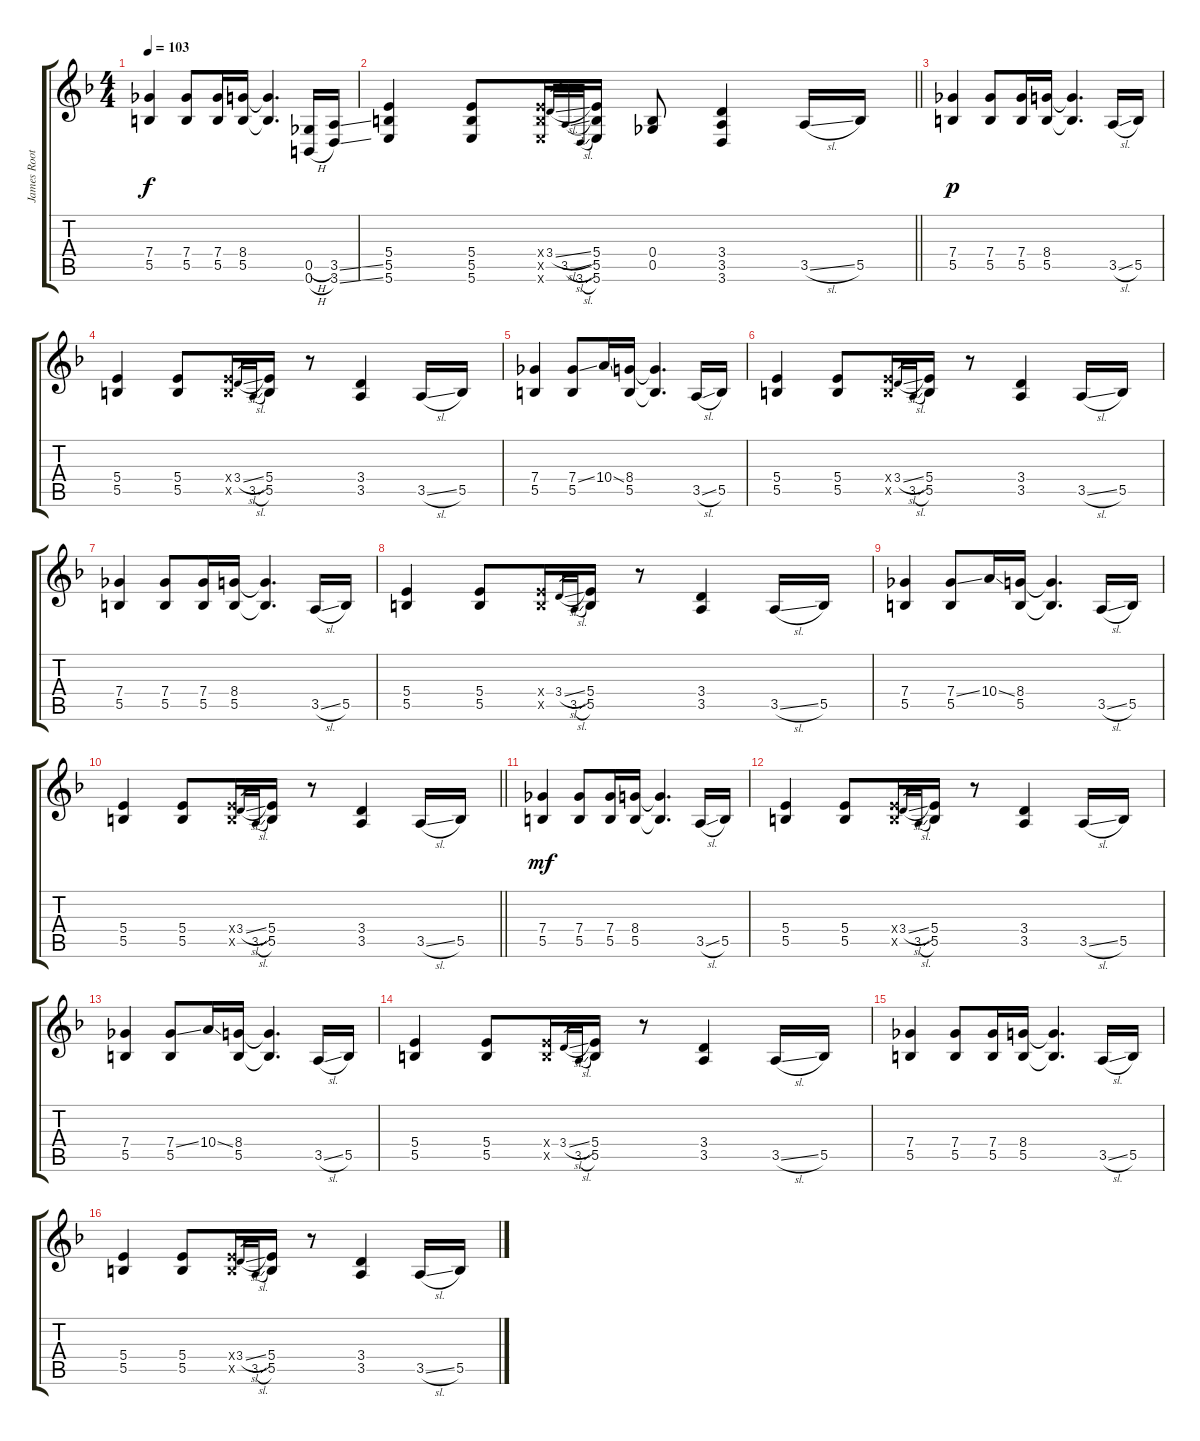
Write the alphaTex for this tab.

\track ("James Root 1" "James Root") {instrument distortionguitar}
\staff {score tabs}
\tuning (Db4 Ab3 E3 B2 Gb2 B1) {hide}
\ts (4 4)
\tempo 103
\clef g2
\ks f
(7.4 5.5).4{dy f} (7.4 5.5).8 (7.4 5.5).16 (8.4 5.5).16 (8.4{t} 5.5{t}).4{d} (0.5{h} 0.6{h}).16 (3.5{ss} 3.6{ss}).16 |
\barLineRight lightlight
(5.4 5.5 5.6).4 (5.4 5.5 5.6).8 (5.4{x} 5.5{x} 5.6{x}).16 3.4{sl}.32{gr} 3.5{sl}.32{gr} 3.6{sl}.32{gr} (5.4 5.5 5.6).16 (0.4 0.5).8 (3.4 3.5 3.6).4 3.5{sl}.16 5.5.16 |
(7.4 5.5).4{dy p} (7.4 5.5).8 (7.4 5.5).16 (8.4 5.5).16 (8.4{t} 5.5{t}).4{d} 3.5{sl}.16 5.5.16 |
(5.4 5.5).4 (5.4 5.5).8 (5.4{x} 5.5{x}).16 3.4{sl}.16{gr} 3.5{sl}.16{gr} (5.4 5.5).16 r.8 (3.4 3.5).4 3.5{sl}.16 5.5.16 |
(7.4 5.5).4 (7.4{ss} 5.5).8 10.4{ss}.16 (8.4 5.5).16 (8.4{t} 5.5{t}).4{d} 3.5{sl}.16 5.5.16 |
(5.4 5.5).4 (5.4 5.5).8 (5.4{x} 5.5{x}).16 3.4{sl}.16{gr} 3.5{sl}.16{gr} (5.4 5.5).16 r.8 (3.4 3.5).4 3.5{sl}.16 5.5.16 |
(7.4 5.5).4 (7.4 5.5).8 (7.4 5.5).16 (8.4 5.5).16 (8.4{t} 5.5{t}).4{d} 3.5{sl}.16 5.5.16 |
(5.4 5.5).4 (5.4 5.5).8 (5.4{x} 5.5{x}).16 3.4{sl}.16{gr} 3.5{sl}.16{gr} (5.4 5.5).16 r.8 (3.4 3.5).4 3.5{sl}.16 5.5.16 |
(7.4 5.5).4 (7.4{ss} 5.5).8 10.4{ss}.16 (8.4 5.5).16 (8.4{t} 5.5{t}).4{d} 3.5{sl}.16 5.5.16 |
\barLineRight lightlight
(5.4 5.5).4 (5.4 5.5).8 (5.4{x} 5.5{x}).16 3.4{sl}.16{gr} 3.5{sl}.16{gr} (5.4 5.5).16 r.8 (3.4 3.5).4 3.5{sl}.16 5.5.16 |
(7.4 5.5).4{dy mf} (7.4 5.5).8 (7.4 5.5).16 (8.4 5.5).16 (8.4{t} 5.5{t}).4{d} 3.5{sl}.16 5.5.16 |
(5.4 5.5).4 (5.4 5.5).8 (5.4{x} 5.5{x}).16 3.4{sl}.16{gr} 3.5{sl}.16{gr} (5.4 5.5).16 r.8 (3.4 3.5).4 3.5{sl}.16 5.5.16 |
(7.4 5.5).4 (7.4{ss} 5.5).8 10.4{ss}.16 (8.4 5.5).16 (8.4{t} 5.5{t}).4{d} 3.5{sl}.16 5.5.16 |
(5.4 5.5).4 (5.4 5.5).8 (5.4{x} 5.5{x}).16 3.4{sl}.16{gr} 3.5{sl}.16{gr} (5.4 5.5).16 r.8 (3.4 3.5).4 3.5{sl}.16 5.5.16 |
(7.4 5.5).4 (7.4 5.5).8 (7.4 5.5).16 (8.4 5.5).16 (8.4{t} 5.5{t}).4{d} 3.5{sl}.16 5.5.16 |
(5.4 5.5).4 (5.4 5.5).8 (5.4{x} 5.5{x}).16 3.4{sl}.16{gr} 3.5{sl}.16{gr} (5.4 5.5).16 r.8 (3.4 3.5).4 3.5{sl}.16 5.5.16
